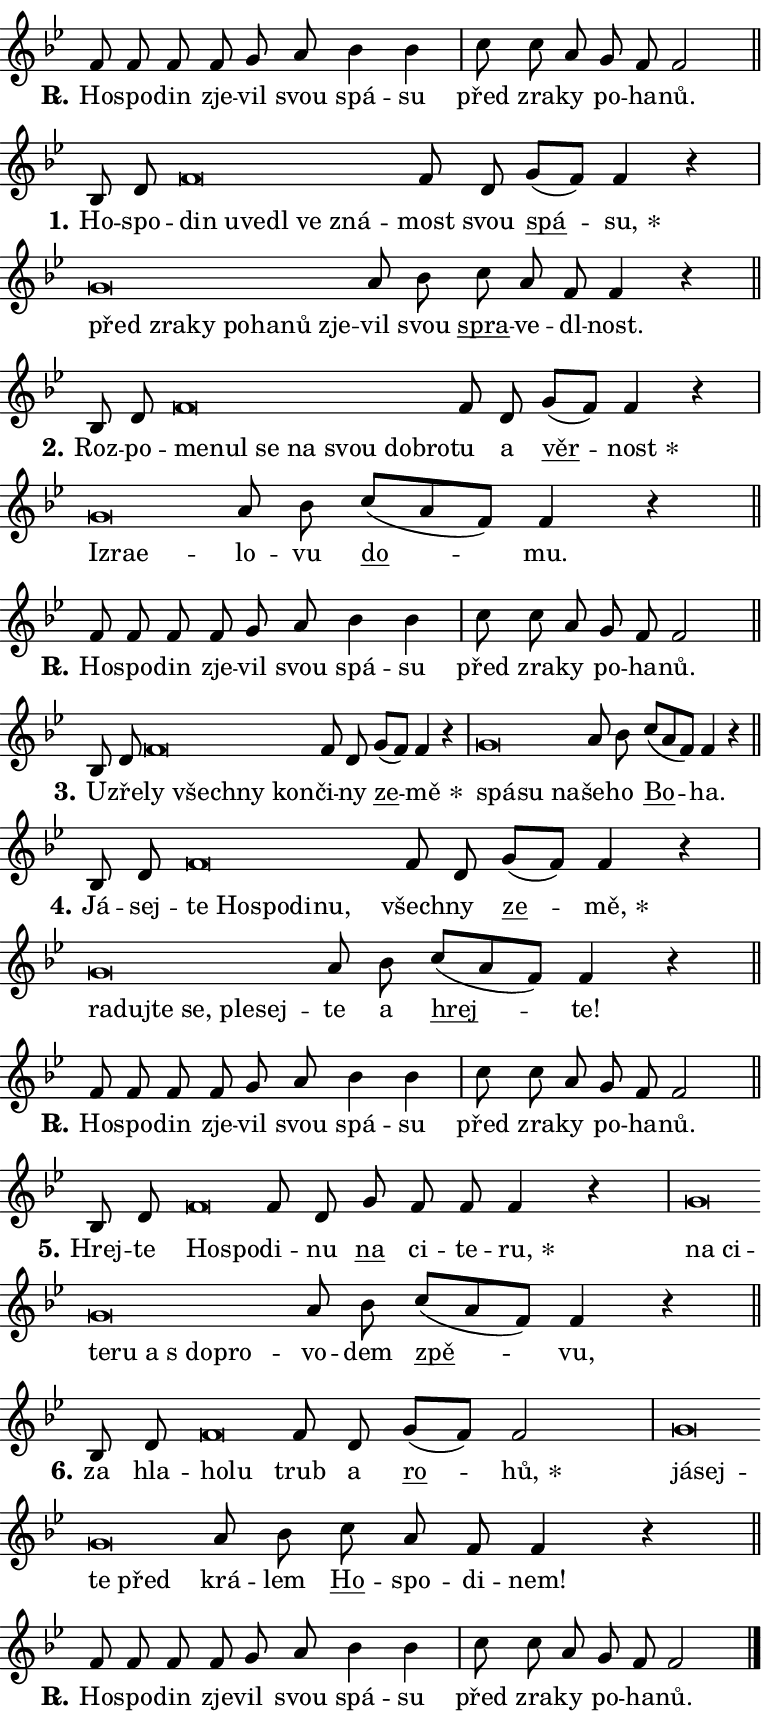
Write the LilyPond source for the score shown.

\version "2.24.0"
\header { tagline = "" }
\paper {
  indent = 0\cm
  top-margin = 0\cm
  right-margin = 0.13\cm % to fit lyric hyphens
  bottom-margin = 0\cm
  left-margin = 0\cm
  paper-width = 13\cm
  page-breaking = #ly:one-page-breaking
  system-system-spacing.basic-distance = #11
  score-system-spacing.basic-distance = #11
  ragged-last = ##f
}


%% Author: Thomas Morley
%% https://lists.gnu.org/archive/html/lilypond-user/2020-05/msg00002.html
#(define (line-position grob)
"Returns position of @var[grob} in current system:
   @code{'start}, if at first time-step
   @code{'end}, if at last time-step
   @code{'middle} otherwise
"
  (let* ((col (ly:item-get-column grob))
         (ln (ly:grob-object col 'left-neighbor))
         (rn (ly:grob-object col 'right-neighbor))
         (col-to-check-left (if (ly:grob? ln) ln col))
         (col-to-check-right (if (ly:grob? rn) rn col))
         (break-dir-left
           (and
             (ly:grob-property col-to-check-left 'non-musical #f)
             (ly:item-break-dir col-to-check-left)))
         (break-dir-right
           (and
             (ly:grob-property col-to-check-right 'non-musical #f)
             (ly:item-break-dir col-to-check-right))))
        (cond ((eqv? 1 break-dir-left) 'start)
              ((eqv? -1 break-dir-right) 'end)
              (else 'middle))))

#(define (tranparent-at-line-position vctor)
  (lambda (grob)
  "Relying on @code{line-position} select the relevant enry from @var{vctor}.
Used to determine transparency,"
    (case (line-position grob)
      ((end) (not (vector-ref vctor 0)))
      ((middle) (not (vector-ref vctor 1)))
      ((start) (not (vector-ref vctor 2))))))

noteHeadBreakVisibility =
#(define-music-function (break-visibility)(vector?)
"Makes @code{NoteHead}s transparent relying on @var{break-visibility}"
#{
  \override NoteHead.transparent =
    #(tranparent-at-line-position break-visibility)
#})

#(define delete-ledgers-for-transparent-note-heads
  (lambda (grob)
    "Reads whether a @code{NoteHead} is transparent.
If so this @code{NoteHead} is removed from @code{'note-heads} from
@var{grob}, which is supposed to be @code{LedgerLineSpanner}.
As a result ledgers are not printed for this @code{NoteHead}"
    (let* ((nhds-array (ly:grob-object grob 'note-heads))
           (nhds-list
             (if (ly:grob-array? nhds-array)
                 (ly:grob-array->list nhds-array)
                 '()))
           ;; Relies on the transparent-property being done before
           ;; Staff.LedgerLineSpanner.after-line-breaking is executed.
           ;; This is fragile ...
           (to-keep
             (remove
               (lambda (nhd)
                 (ly:grob-property nhd 'transparent #f))
               nhds-list)))
      ;; TODO find a better method to iterate over grob-arrays, similiar
      ;; to filter/remove etc for lists
      ;; For now rebuilt from scratch
      (set! (ly:grob-object grob 'note-heads)  '())
      (for-each
        (lambda (nhd)
          (ly:pointer-group-interface::add-grob grob 'note-heads nhd))
        to-keep))))

squashNotes = {
  \override NoteHead.X-extent = #'(-0.2 . 0.2)
  \override NoteHead.Y-extent = #'(-0.75 . 0)
  \override NoteHead.stencil =
    #(lambda (grob)
       (let ((pos (ly:grob-property grob 'staff-position)))
         (begin
           (if (< pos -7) (display "ERROR: Lower brevis then expected\n") (display ""))
           (if (<= pos -6) ly:text-interface::print ly:note-head::print))))
}
unSquashNotes = {
  \revert NoteHead.X-extent
  \revert NoteHead.Y-extent
  \revert NoteHead.stencil
}

hideNotes = \noteHeadBreakVisibility #begin-of-line-visible
unHideNotes = \noteHeadBreakVisibility #all-visible

% work-around for resetting accidentals
% https://lilypond.org/doc/v2.23/Documentation/notation/displaying-rhythms#unmetered-music
cadenzaMeasure = {
  \cadenzaOff
  \partial 1024 s1024
  \cadenzaOn
}

#(define-markup-command (accent layout props text) (markup?)
  "Underline accented syllable"
  (interpret-markup layout props
    #{\markup \override #'(offset . 4.3) \underline { #text }#}))

responsum = \markup \concat {
  "R" \hspace #-1.05 \path #0.1 #'((moveto 0 0.07) (lineto 0.9 0.8)) \hspace #0.05 "."
}

spaceSize = #0.6828661417322834 % exact space size for TeX Gyre Schola

\layout {
  \context {
    \Staff
    \remove "Time_signature_engraver"
    \override LedgerLineSpanner.after-line-breaking = #delete-ledgers-for-transparent-note-heads
  }
  \context {
    \Lyrics {
      \override LyricSpace.minimum-distance = \spaceSize
      \override LyricText.font-name = #"TeX Gyre Schola"
      \override LyricText.font-size = 1
      \override StanzaNumber.font-name = #"TeX Gyre Schola Bold"
      \override StanzaNumber.font-size = 1
    }
  }
  \context {
    \Score 
    \override NoteHead.text =
      #(lambda (grob) 
        (let ((pos (ly:grob-property grob 'staff-position)))
          #{\markup {
            \combine
              \halign #-0.55 \raise #(if (= pos -6) 0 0.5) \override #'(thickness . 2) \draw-line #'(3.2 . 0)
              \musicglyph "noteheads.sM1"
          }#}))
  }
}

% magnetic-lyrics.ily
%
%   written by
%     Jean Abou Samra <jean@abou-samra.fr>
%     Werner Lemberg <wl@gnu.org>
%
%   adapted by
%     Jiri Hon <jiri.hon@gmail.com>
%
% Version 2022-Apr-15

% https://www.mail-archive.com/lilypond-user@gnu.org/msg149350.html

#(define (Left_hyphen_pointer_engraver context)
   "Collect syllable-hyphen-syllable occurrences in lyrics and store
them in properties.  This engraver only looks to the left.  For
example, if the lyrics input is @code{foo -- bar}, it does the
following.

@itemize @bullet
@item
Set the @code{text} property of the @code{LyricHyphen} grob between
@q{foo} and @q{bar} to @code{foo}.

@item
Set the @code{left-hyphen} property of the @code{LyricText} grob with
text @q{foo} to the @code{LyricHyphen} grob between @q{foo} and
@q{bar}.
@end itemize

Use this auxiliary engraver in combination with the
@code{lyric-@/text::@/apply-@/magnetic-@/offset!} hook."
   (let ((hyphen #f)
         (text #f))
     (make-engraver
      (acknowledgers
       ((lyric-syllable-interface engraver grob source-engraver)
        (set! text grob)))
      (end-acknowledgers
       ((lyric-hyphen-interface engraver grob source-engraver)
        ;(when (not (grob::has-interface grob 'lyric-space-interface))
          (set! hyphen grob)));)
      ((stop-translation-timestep engraver)
       (when (and text hyphen)
         (ly:grob-set-object! text 'left-hyphen hyphen))
       (set! text #f)
       (set! hyphen #f)))))

#(define (lyric-text::apply-magnetic-offset! grob)
   "If the space between two syllables is less than the value in
property @code{LyricText@/.details@/.squash-threshold}, move the right
syllable to the left so that it gets concatenated with the left
syllable.

Use this function as a hook for
@code{LyricText@/.after-@/line-@/breaking} if the
@code{Left_@/hyphen_@/pointer_@/engraver} is active."
   (let ((hyphen (ly:grob-object grob 'left-hyphen #f)))
     (when hyphen
       (let ((left-text (ly:spanner-bound hyphen LEFT)))
         (when (grob::has-interface left-text 'lyric-syllable-interface)
           (let* ((common (ly:grob-common-refpoint grob left-text X))
                  (this-x-ext (ly:grob-extent grob common X))
                  (left-x-ext
                   (begin
                     ;; Trigger magnetism for left-text.
                     (ly:grob-property left-text 'after-line-breaking)
                     (ly:grob-extent left-text common X)))
                  ;; `delta` is the gap width between two syllables.
                  (delta (- (interval-start this-x-ext)
                            (interval-end left-x-ext)))
                  (details (ly:grob-property grob 'details))
                  (threshold (assoc-get 'squash-threshold details 0.2)))
             (when (< delta threshold)
               (let* (;; We have to manipulate the input text so that
                      ;; ligatures crossing syllable boundaries are not
                      ;; disabled.  For languages based on the Latin
                      ;; script this is essentially a beautification.
                      ;; However, for non-Western scripts it can be a
                      ;; necessity.
                      (lt (ly:grob-property left-text 'text))
                      (rt (ly:grob-property grob 'text))
                      (is-space (grob::has-interface hyphen 'lyric-space-interface))
                      (space (if is-space " " ""))
                      (extra-delta (if is-space spaceSize 0))
                      ;; Append new syllable.
                      (ltrt-space (if (and (string? lt) (string? rt))
                                (string-append lt space rt)
                                (make-concat-markup (list lt space rt))))
                      ;; Right-align `ltrt` to the right side.
                      (ltrt-space-markup (grob-interpret-markup
                               grob
                               (make-translate-markup
                                (cons (interval-length this-x-ext) 0)
                                (make-right-align-markup ltrt-space)))))
                 (begin
                   ;; Don't print `left-text`.
                   (ly:grob-set-property! left-text 'stencil #f)
                   ;; Set text and stencil (which holds all collected
                   ;; syllables so far) and shift it to the left.
                   (ly:grob-set-property! grob 'text ltrt-space)
                   (ly:grob-set-property! grob 'stencil ltrt-space-markup)
                   (ly:grob-translate-axis! grob (- (- delta extra-delta)) X))))))))))


#(define (lyric-hyphen::displace-bounds-first grob)
   ;; Make very sure this callback isn't triggered too early.
   (let ((left (ly:spanner-bound grob LEFT))
         (right (ly:spanner-bound grob RIGHT)))
     (ly:grob-property left 'after-line-breaking)
     (ly:grob-property right 'after-line-breaking)
     (ly:lyric-hyphen::print grob)))

squashThreshold = #0.4

\layout {
  \context {
    \Lyrics
    \consists #Left_hyphen_pointer_engraver
    \override LyricText.after-line-breaking =
      #lyric-text::apply-magnetic-offset!
    \override LyricHyphen.stencil = #lyric-hyphen::displace-bounds-first
    \override LyricText.details.squash-threshold = \squashThreshold
    \override LyricHyphen.minimum-distance = 0
    \override LyricHyphen.minimum-length = \squashThreshold
  }
}

squashText = \override LyricText.details.squash-threshold = 9999
unSquashText = \override LyricText.details.squash-threshold = \squashThreshold

leftText = \override LyricText.self-alignment-X = #LEFT
unLeftText = \revert LyricText.self-alignment-X

starOffset = #(lambda (grob) 
                (let ((x_offset (ly:self-alignment-interface::aligned-on-x-parent grob)))
                  (if (= x_offset 0) 0 (+ x_offset 1.2))))

star = #(define-music-function (syllable)(string?)
"Append star separator at the end of a syllable"
#{
  \once \override LyricText.X-offset = #starOffset
  \lyricmode { \markup {
    #syllable
    \override #'((font-name . "TeX Gyre Schola Bold")) \hspace #0.2 \lower #0.65 \larger "*"
  } }
#})

starAccent = #(define-music-function (syllable)(string?)
"Append star separator at the end of a syllable and make accent"
#{
  \once \override LyricText.X-offset = #starOffset
  \lyricmode { \markup {
    \accent #syllable
    \override #'((font-name . "TeX Gyre Schola Bold")) \hspace #0.2 \lower #0.65 \larger "*"
  } }
#})

breath = #(define-music-function (syllable)(string?)
"Append breathing indicator at the end of a syllable"
#{
  \lyricmode { \markup { #syllable "+" } }
#})

optionalBreath = #(define-music-function (syllable)(string?)
"Append optional breathing indicator at the end of a syllable"
#{
  \lyricmode { \markup { #syllable "(+)" } }
#})


\score {
    <<
        \new Voice = "melody" { \cadenzaOn \key bes \major \relative { f'8 f f f g a \bar "" bes4 bes \cadenzaMeasure \bar "|" c8 c a \bar "" g f f2 \cadenzaMeasure \bar "||" \break } }
        \new Lyrics \lyricsto "melody" { \lyricmode { \set stanza = \responsum
Ho -- spo -- din zje -- vil svou spá -- su před zra -- ky po -- ha -- nů. } }
    >>
    \layout {}
}

\score {
    <<
        \new Voice = "melody" { \cadenzaOn \key bes \major \relative { bes8 d \bar "" \squashNotes f\breve*1/16 \hideNotes \breve*1/16 \bar "" \breve*1/16 \bar "" \breve*1/16 \bar "" \breve*1/16 \breve*1/16 \bar "" \unHideNotes \unSquashNotes f8 d \bar "" g[( f)] f4 r \cadenzaMeasure \bar "|" \squashNotes g\breve*1/16 \hideNotes \breve*1/16 \bar "" \breve*1/16 \bar "" \breve*1/16 \bar "" \breve*1/16 \bar "" \breve*1/16 \breve*1/16 \bar "" \unHideNotes \unSquashNotes a8 bes \bar "" c a f f4 r \cadenzaMeasure \bar "||" \break } }
        \new Lyrics \lyricsto "melody" { \lyricmode { \set stanza = "1."
Ho -- spo -- \leftText din \squashText u -- ve -- dl ve zná -- \unLeftText \unSquashText most svou \markup \accent spá -- \star su, \leftText před \squashText zra -- ky po -- ha -- nů zje -- \unLeftText \unSquashText vil svou \markup \accent spra -- ve -- dl -- nost. } }
    >>
    \layout {}
}

\score {
    <<
        \new Voice = "melody" { \cadenzaOn \key bes \major \relative { bes8 d \bar "" \squashNotes f\breve*1/16 \hideNotes \breve*1/16 \bar "" \breve*1/16 \bar "" \breve*1/16 \bar "" \breve*1/16 \bar "" \breve*1/16 \breve*1/16 \bar "" \unHideNotes \unSquashNotes f8 d \bar "" g[( f)] f4 r \cadenzaMeasure \bar "|" \squashNotes g\breve*1/16 \hideNotes \breve*1/16 \breve*1/16 \bar "" \unHideNotes \unSquashNotes a8 bes \bar "" c[( a f)] f4 r \cadenzaMeasure \bar "||" \break } }
        \new Lyrics \lyricsto "melody" { \lyricmode { \set stanza = "2."
Roz -- po -- \leftText me -- \squashText nul se na svou dob -- ro -- \unLeftText \unSquashText tu a \markup \accent věr -- \star nost \leftText Iz -- \squashText ra -- e -- \unLeftText \unSquashText lo -- vu \markup \accent do -- mu. } }
    >>
    \layout {}
}

\score {
    <<
        \new Voice = "melody" { \cadenzaOn \key bes \major \relative { f'8 f f f g a \bar "" bes4 bes \cadenzaMeasure \bar "|" c8 c a \bar "" g f f2 \cadenzaMeasure \bar "||" \break } }
        \new Lyrics \lyricsto "melody" { \lyricmode { \set stanza = \responsum
Ho -- spo -- din zje -- vil svou spá -- su před zra -- ky po -- ha -- nů. } }
    >>
    \layout {}
}

\score {
    <<
        \new Voice = "melody" { \cadenzaOn \key bes \major \relative { bes8 d \bar "" \squashNotes f\breve*1/16 \hideNotes \breve*1/16 \bar "" \breve*1/16 \breve*1/16 \bar "" \unHideNotes \unSquashNotes f8 d \bar "" g[( f)] f4 r \cadenzaMeasure \bar "|" \squashNotes g\breve*1/16 \hideNotes \breve*1/16 \breve*1/16 \bar "" \unHideNotes \unSquashNotes a8 bes \bar "" c[( a f)] f4 r \cadenzaMeasure \bar "||" \break } }
        \new Lyrics \lyricsto "melody" { \lyricmode { \set stanza = "3."
U -- zře -- \leftText ly \squashText všech -- ny kon -- \unLeftText \unSquashText či -- ny \markup \accent ze -- \star mě \leftText spá -- \squashText su na -- \unLeftText \unSquashText še -- ho \markup \accent Bo -- ha. } }
    >>
    \layout {}
}

\score {
    <<
        \new Voice = "melody" { \cadenzaOn \key bes \major \relative { bes8 d \bar "" \squashNotes f\breve*1/16 \hideNotes \breve*1/16 \bar "" \breve*1/16 \bar "" \breve*1/16 \breve*1/16 \bar "" \unHideNotes \unSquashNotes f8 d \bar "" g[( f)] f4 r \cadenzaMeasure \bar "|" \squashNotes g\breve*1/16 \hideNotes \breve*1/16 \bar "" \breve*1/16 \bar "" \breve*1/16 \bar "" \breve*1/16 \breve*1/16 \bar "" \unHideNotes \unSquashNotes a8 bes \bar "" c[( a f)] f4 r \cadenzaMeasure \bar "||" \break } }
        \new Lyrics \lyricsto "melody" { \lyricmode { \set stanza = "4."
Já -- sej -- \leftText te \squashText Ho -- spo -- di -- nu, \unLeftText \unSquashText všech -- ny \markup \accent ze -- \star mě, \leftText ra -- \squashText duj -- te se, ple -- sej -- \unLeftText \unSquashText te a \markup \accent hrej -- te! } }
    >>
    \layout {}
}

\score {
    <<
        \new Voice = "melody" { \cadenzaOn \key bes \major \relative { f'8 f f f g a \bar "" bes4 bes \cadenzaMeasure \bar "|" c8 c a \bar "" g f f2 \cadenzaMeasure \bar "||" \break } }
        \new Lyrics \lyricsto "melody" { \lyricmode { \set stanza = \responsum
Ho -- spo -- din zje -- vil svou spá -- su před zra -- ky po -- ha -- nů. } }
    >>
    \layout {}
}

\score {
    <<
        \new Voice = "melody" { \cadenzaOn \key bes \major \relative { bes8 d \bar "" \squashNotes f\breve*1/16 \hideNotes \breve*1/16 \bar "" \unHideNotes \unSquashNotes f8 d \bar "" g f f f4 r \cadenzaMeasure \bar "|" \squashNotes g\breve*1/16 \hideNotes \breve*1/16 \bar "" \breve*1/16 \bar "" \breve*1/16 \bar "" \breve*1/16 \bar "" \breve*1/16 \breve*1/16 \bar "" \unHideNotes \unSquashNotes a8 bes \bar "" c[( a f)] f4 r \cadenzaMeasure \bar "||" \break } }
        \new Lyrics \lyricsto "melody" { \lyricmode { \set stanza = "5."
Hrej -- te \leftText Ho -- \squashText spo -- \unLeftText \unSquashText di -- nu \markup \accent na ci -- te -- \star ru, \leftText na \squashText ci -- te -- ru a "s do" -- pro -- \unLeftText \unSquashText vo -- dem \markup \accent zpě -- vu, } }
    >>
    \layout {}
}

\score {
    <<
        \new Voice = "melody" { \cadenzaOn \key bes \major \relative { bes8 d \bar "" \squashNotes f\breve*1/16 \hideNotes \breve*1/16 \bar "" \unHideNotes \unSquashNotes f8 d \bar "" g[( f)] f2 \cadenzaMeasure \bar "|" \squashNotes g\breve*1/16 \hideNotes \breve*1/16 \bar "" \breve*1/16 \breve*1/16 \bar "" \unHideNotes \unSquashNotes a8 bes \bar "" c a f f4 r \cadenzaMeasure \bar "||" \break } }
        \new Lyrics \lyricsto "melody" { \lyricmode { \set stanza = "6."
za hla -- \leftText ho -- \squashText lu \unLeftText \unSquashText trub a \markup \accent ro -- \star hů, \leftText já -- \squashText sej -- te před \unLeftText \unSquashText krá -- lem \markup \accent Ho -- spo -- di -- nem! } }
    >>
    \layout {}
}

\score {
    <<
        \new Voice = "melody" { \cadenzaOn \key bes \major \relative { f'8 f f f g a \bar "" bes4 bes \cadenzaMeasure \bar "|" c8 c a \bar "" g f f2 \cadenzaMeasure \bar "||" \break } \bar "|." }
        \new Lyrics \lyricsto "melody" { \lyricmode { \set stanza = \responsum
Ho -- spo -- din zje -- vil svou spá -- su před zra -- ky po -- ha -- nů. } }
    >>
    \layout {}
}
